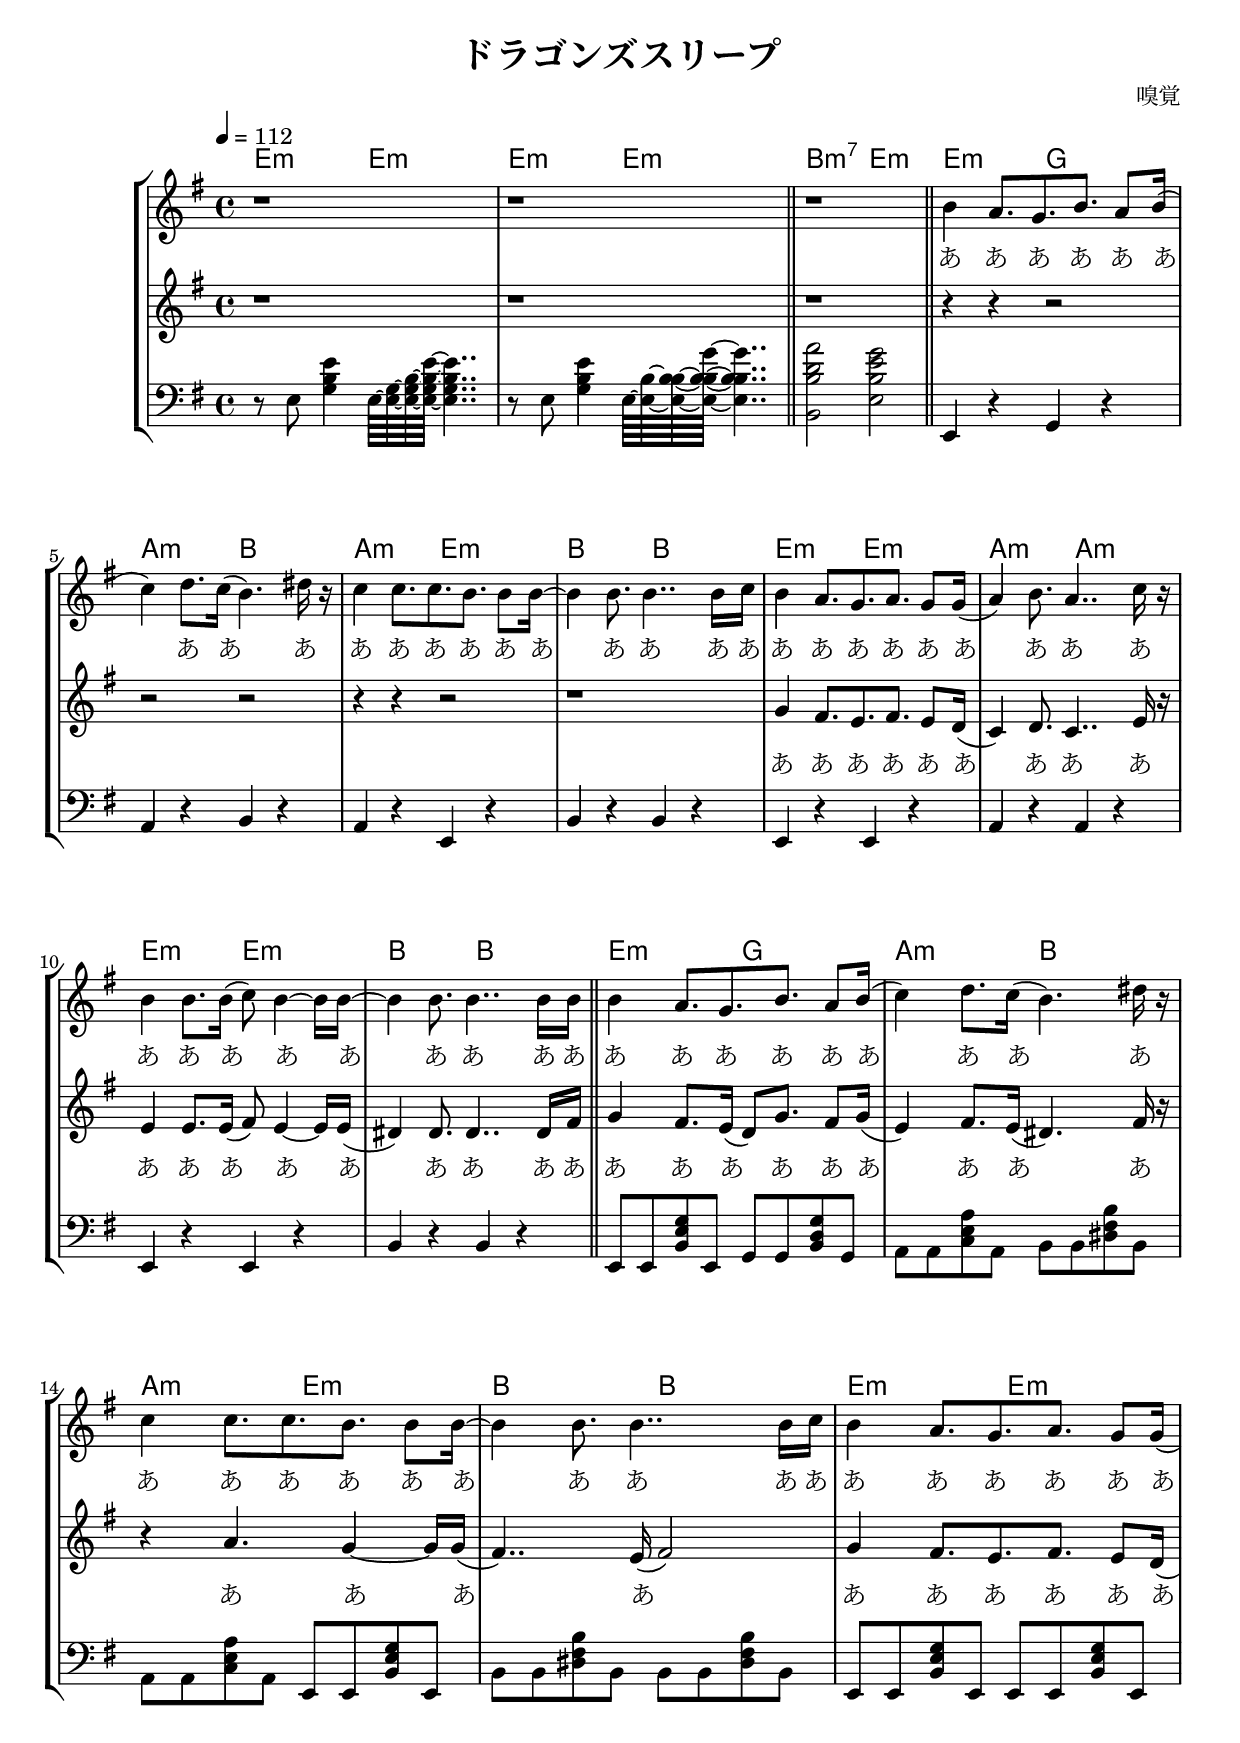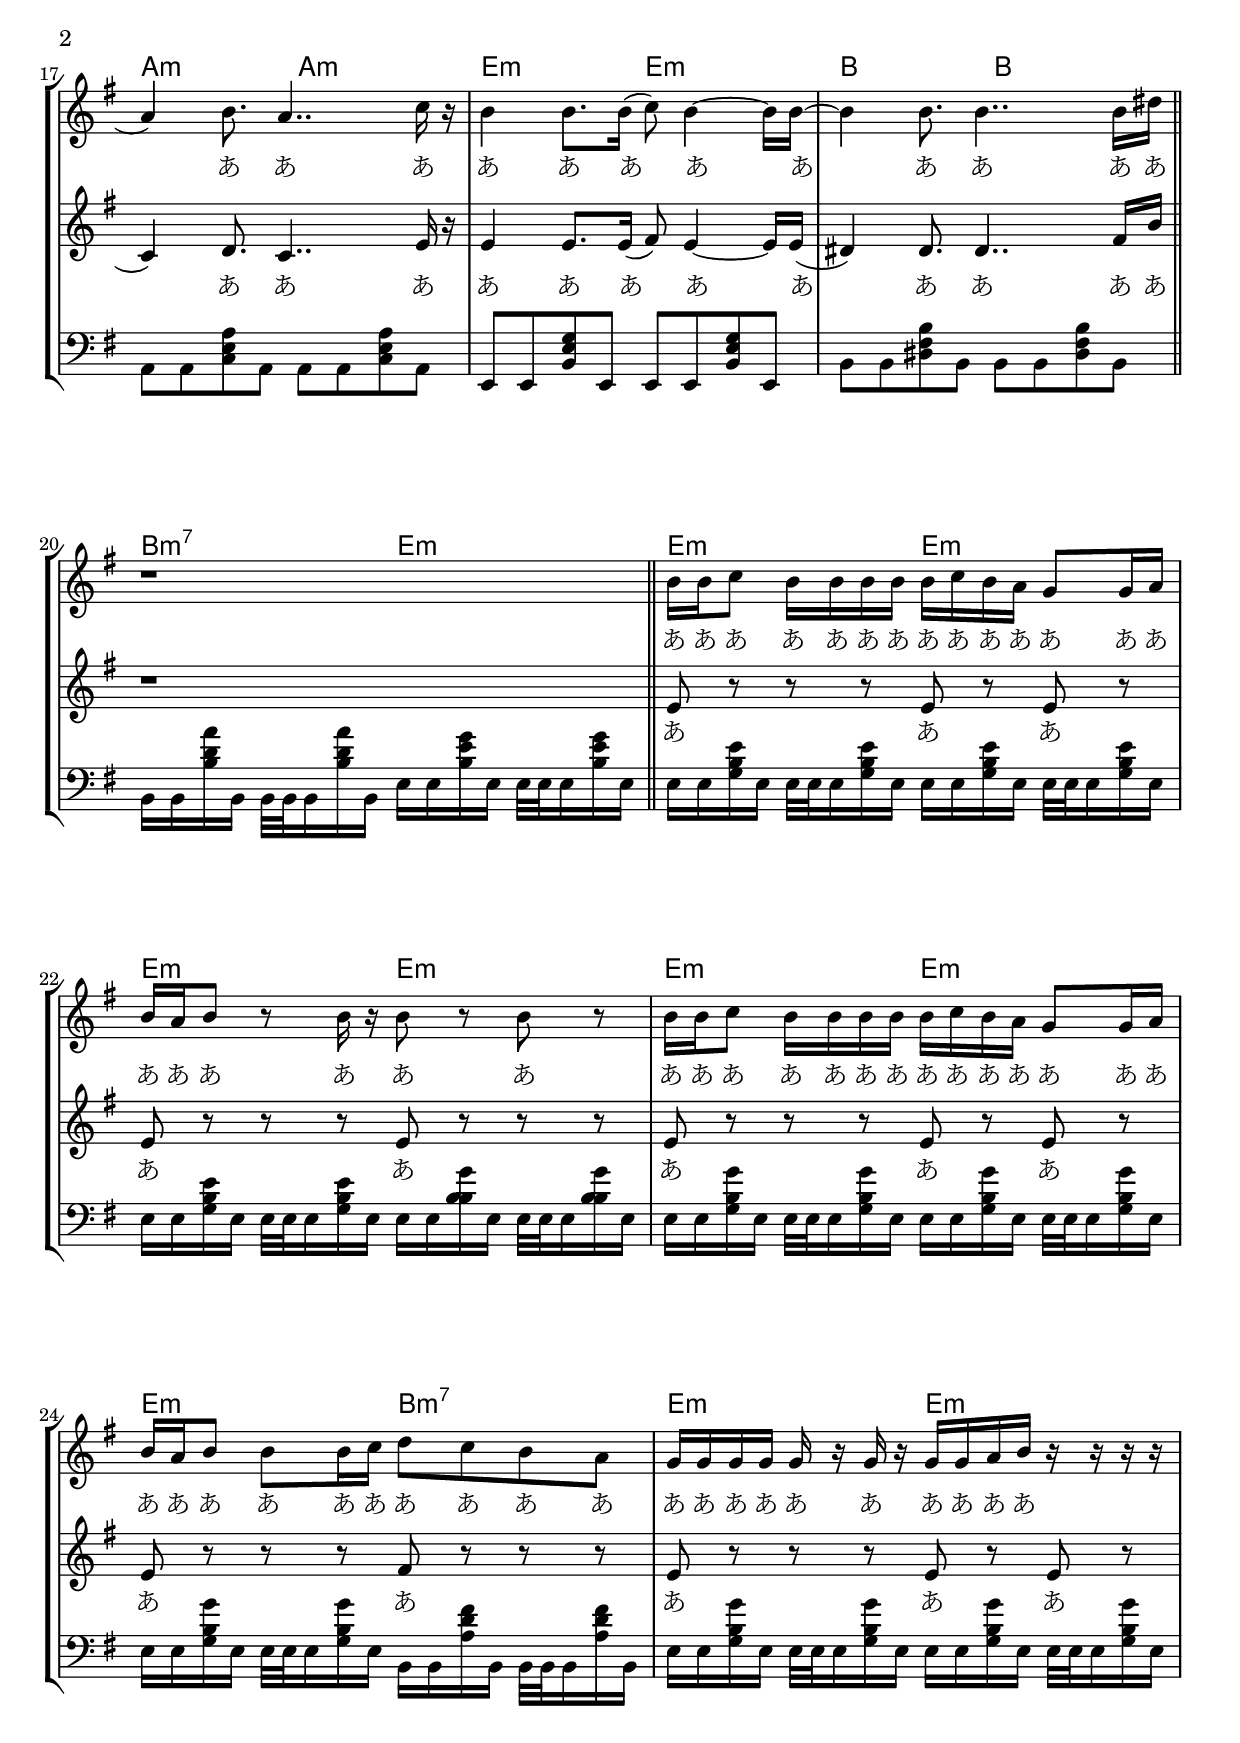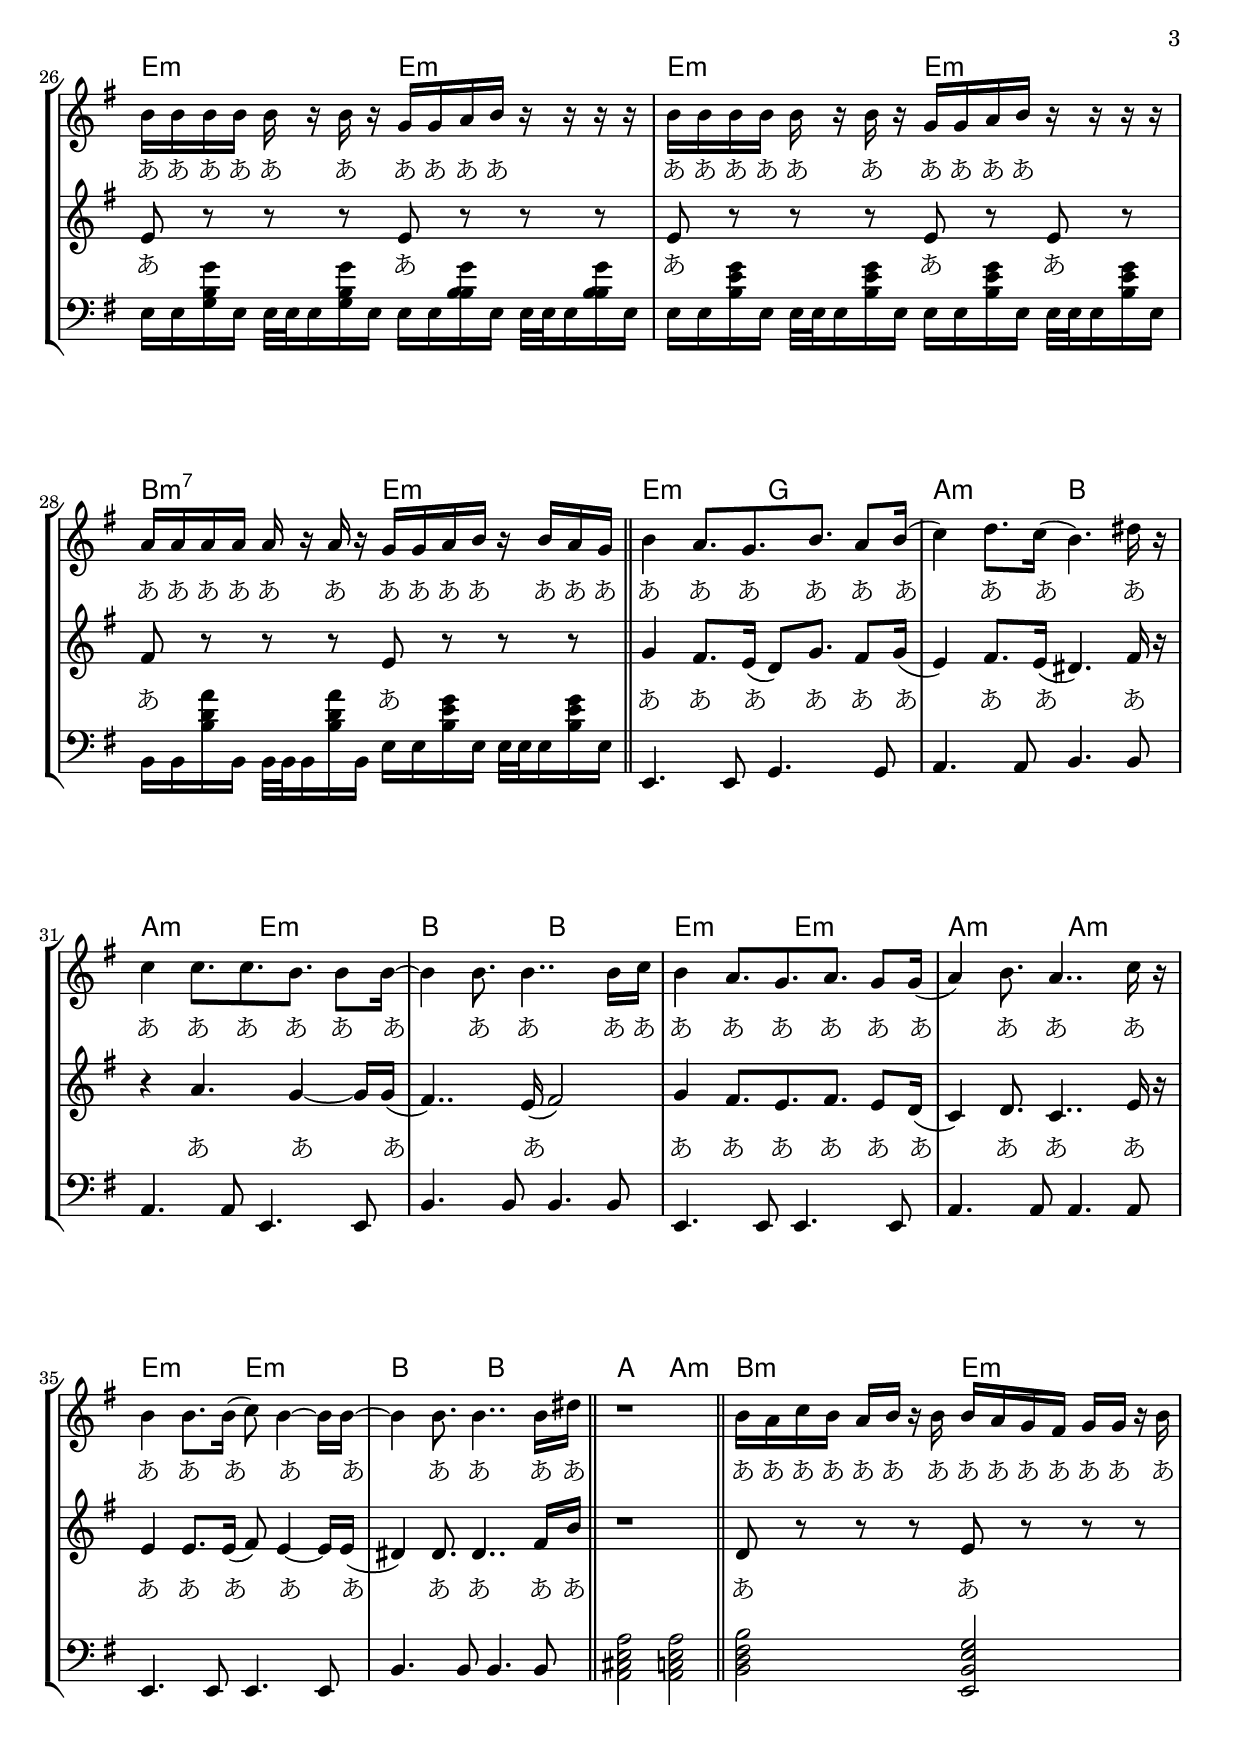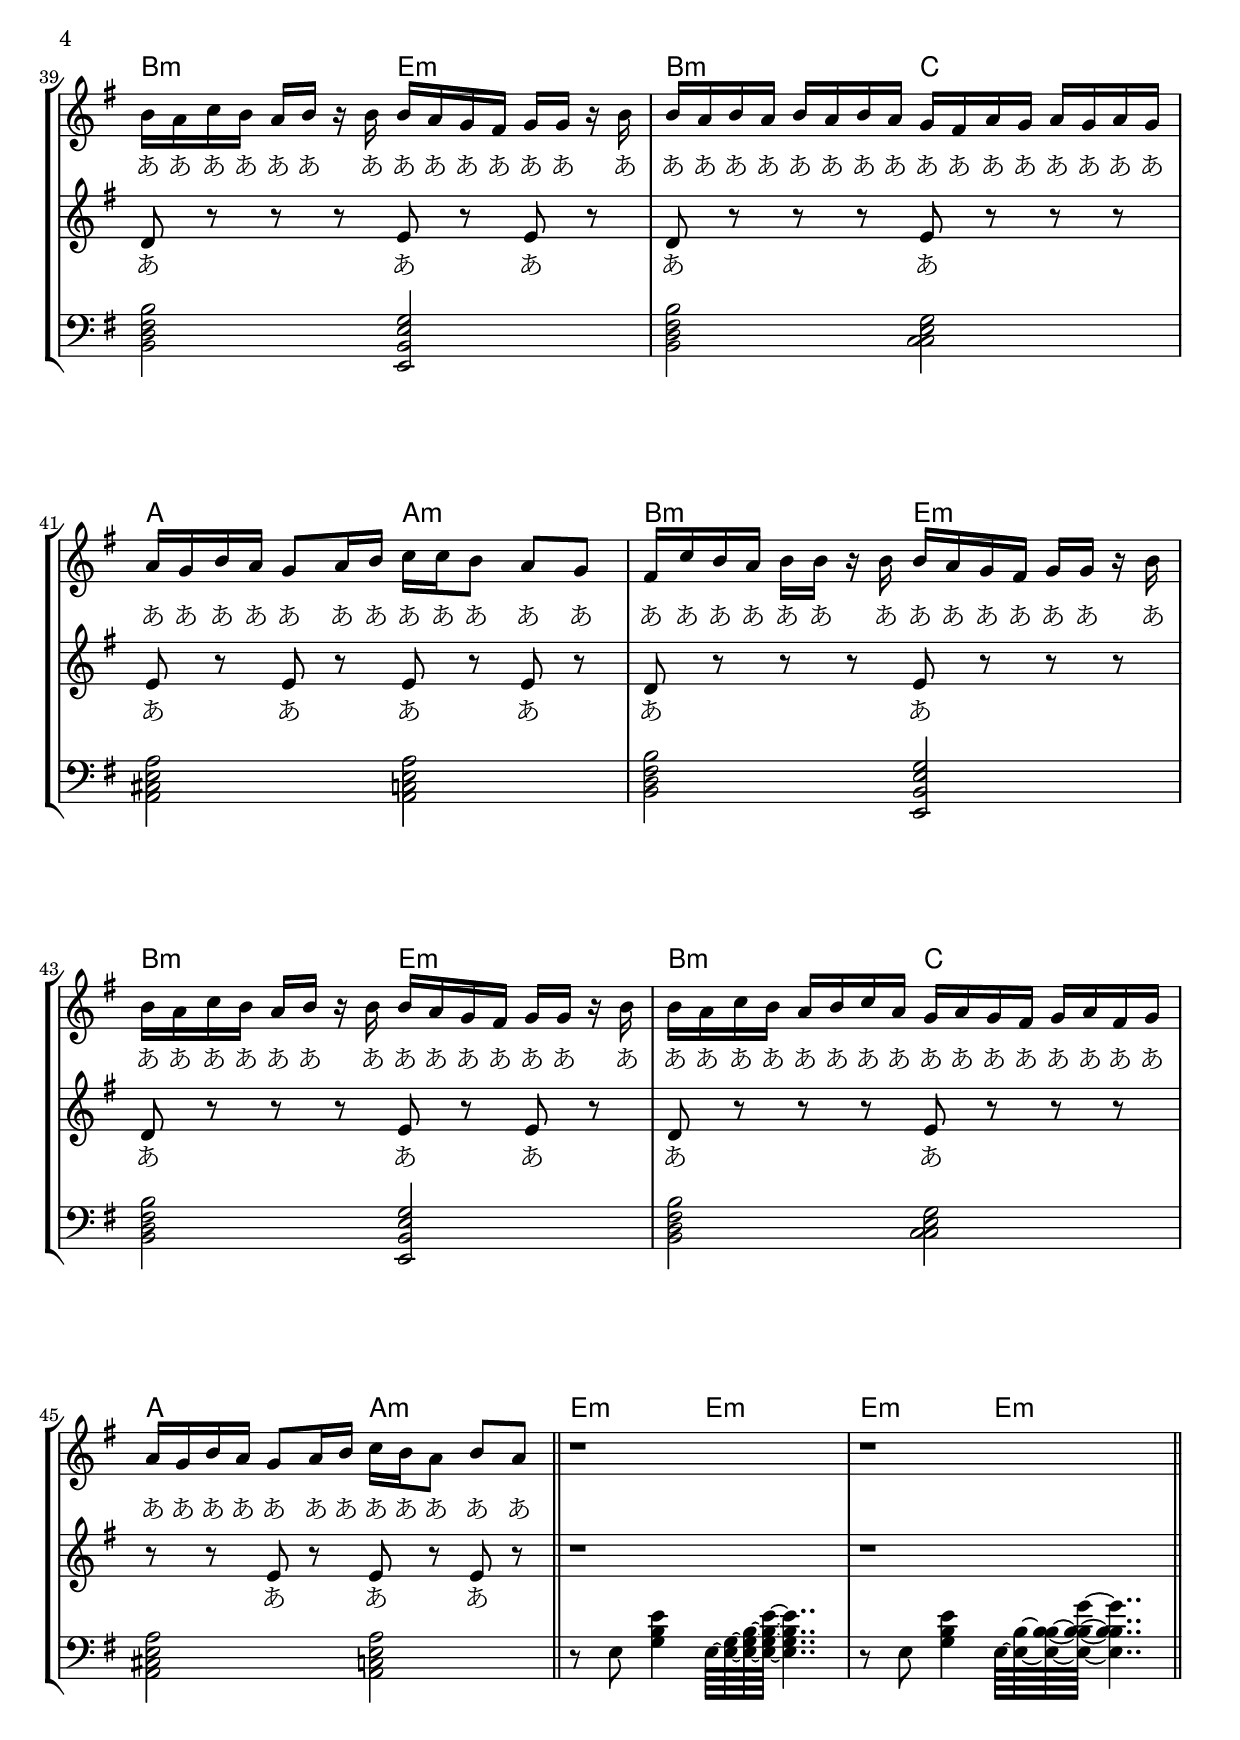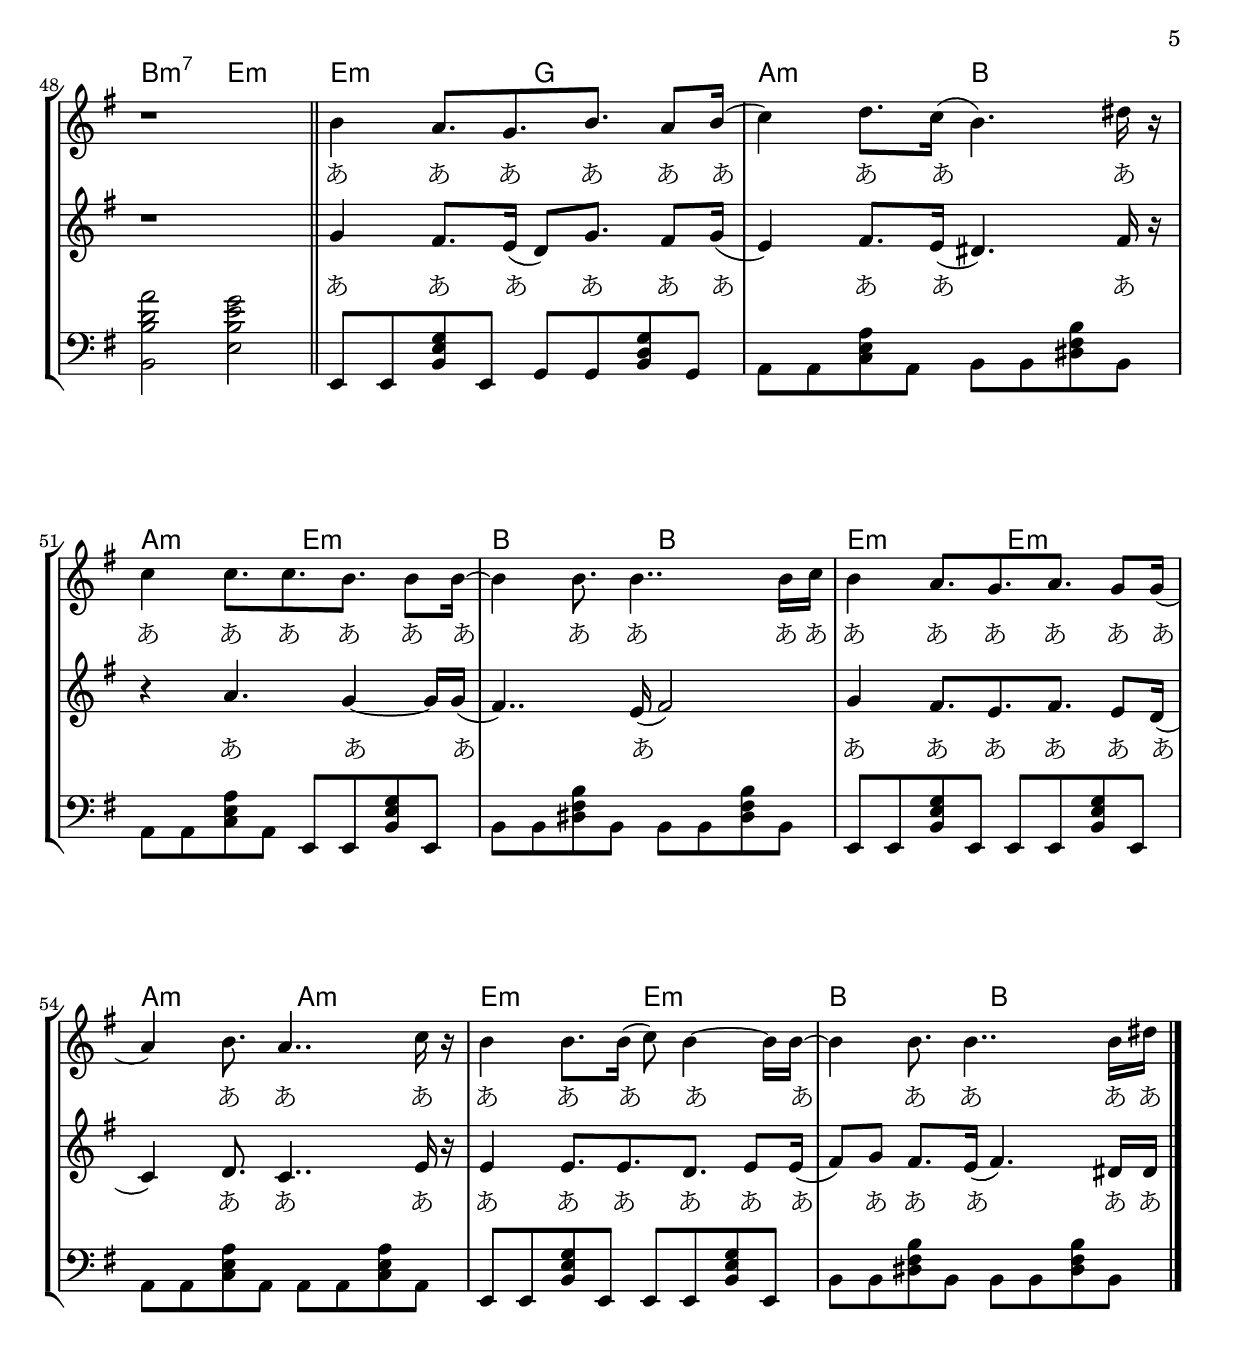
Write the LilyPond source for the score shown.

\version "2.12.1"

\header {
	title = \markup {ドラゴンズスリープ}
	composer = \markup \center-column {嗅覚}
}

harmony = \chordmode {
	e2:m e:m e:m e:m 

	b:min7 e:m 

	e:m g a:m b a:m e:m b b e:m e:m a:m a:m e:m e:m b b 

	e:m g a:m b a:m e:m b b e:m e:m a:m a:m e:m e:m b b 

	b:min7 e:m 

	e:m e:m e:m e:m e:m e:m e:m b:min7 e:m e:m e:m e:m e:m e:m b:min7 e:m 

	e:m g a:m b a:m e:m b b e:m e:m a:m a:m e:m e:m b b 

	a a:m 

	b:m e:m b:m e:m b:m c a a:m b:m e:m b:m e:m b:m c a a:m 

	e:m e:m e:m e:m 

	b:min7 e:m 

	e:m g a:m b a:m e:m b b e:m e:m a:m a:m e:m e:m b b 
}

melody = {
	\key g \major
	\tempo 4 = 112
	r1 | r1   
	r1   
	\set Staff.midiInstrument = #"Brass Section"
	b'4  a'8.  g'8.  b'8.  a'8  b'16 
	(c''4)  d''8.  c''16  (b'4.)  dis''16  r16 
	c''4  c''8.  c''8.  b'8.  b'8  b'16~ 
	b'4  b'8.  b'4..  b'16  c''16 
	b'4  a'8.  g'8.  a'8.  g'8  g'16 
	(a'4)  b'8.  a'4..  c''16  r16 
	b'4  b'8.  b'16  (c''8)  b'4~b'16  b'16~ 
	b'4  b'8.  b'4..  b'16  b'16
	\set Staff.midiInstrument = #"Brass Section"
	b'4  a'8.  g'8.  b'8.  a'8  b'16 
	(c''4)  d''8.  c''16  (b'4.)  dis''16  r16 
	c''4  c''8.  c''8.  b'8.  b'8  b'16~ 
	b'4  b'8.  b'4..  b'16  c''16 
	b'4  a'8.  g'8.  a'8.  g'8  g'16 
	(a'4)  b'8.  a'4..  c''16  r16 
	b'4  b'8.  b'16  (c''8)  b'4~b'16  b'16~ 
	b'4  b'8.  b'4..  b'16  dis''16
	r1   
	\set Staff.midiInstrument = #"Brass Section"
	b'16  b'16  c''8  b'16  b'16  b'16  b'16  b'16  c''16  b'16  a'16  g'8  g'16  a'16 
	b'16  a'16  b'8  r8  b'16  r16  b'8  r8  b'8  r8 
	b'16  b'16  c''8  b'16  b'16  b'16  b'16  b'16  c''16  b'16  a'16  g'8  g'16  a'16 
	b'16  a'16  b'8  b'8  b'16  c''16  d''8  c''8  b'8  a'8 
	g'16  g'16  g'16  g'16  g'16  r16  g'16  r16  g'16  g'16  a'16  b'16  r16  r16  r16  r16 
	b'16  b'16  b'16  b'16  b'16  r16  b'16  r16  g'16  g'16  a'16  b'16  r16  r16  r16  r16 
	b'16  b'16  b'16  b'16  b'16  r16  b'16  r16  g'16  g'16  a'16  b'16  r16  r16  r16  r16 
	a'16  a'16  a'16  a'16  a'16  r16  a'16  r16  g'16  g'16  a'16  b'16  r16  b'16  a'16  g'16
	\set Staff.midiInstrument = #"Brass Section"
	b'4  a'8.  g'8.  b'8.  a'8  b'16 
	(c''4)  d''8.  c''16  (b'4.)  dis''16  r16 
	c''4  c''8.  c''8.  b'8.  b'8  b'16~ 
	b'4  b'8.  b'4..  b'16  c''16 
	b'4  a'8.  g'8.  a'8.  g'8  g'16 
	(a'4)  b'8.  a'4..  c''16  r16 
	b'4  b'8.  b'16  (c''8)  b'4~b'16  b'16~ 
	b'4  b'8.  b'4..  b'16  dis''16
	r1   
	\set Staff.midiInstrument = #"Electric Grand"
	b'16  a'16  c''16  b'16  a'16  b'16  r16  b'16  b'16  a'16  g'16  fis'16  g'16  g'16  r16  b'16 
	b'16  a'16  c''16  b'16  a'16  b'16  r16  b'16  b'16  a'16  g'16  fis'16  g'16  g'16  r16  b'16 
	b'16  a'16  b'16  a'16  b'16  a'16  b'16  a'16  g'16  fis'16  a'16  g'16  a'16  g'16  a'16  g'16 
	a'16  g'16  b'16  a'16  g'8  a'16  b'16  c''16  c''16  b'8  a'8  g'8 
	fis'16  c''16  b'16  a'16  b'16  b'16  r16  b'16  b'16  a'16  g'16  fis'16  g'16  g'16  r16  b'16 
	b'16  a'16  c''16  b'16  a'16  b'16  r16  b'16  b'16  a'16  g'16  fis'16  g'16  g'16  r16  b'16 
	b'16  a'16  c''16  b'16  a'16  b'16  c''16  a'16  g'16  a'16  g'16  fis'16  g'16  a'16  fis'16  g'16 
	a'16  g'16  b'16  a'16  g'8  a'16  b'16  c''16  b'16  a'8  b'8  a'8
	r1 | r1   
	r1   
	\set Staff.midiInstrument = #"Brass Section"
	b'4  a'8.  g'8.  b'8.  a'8  b'16 
	(c''4)  d''8.  c''16  (b'4.)  dis''16  r16 
	c''4  c''8.  c''8.  b'8.  b'8  b'16~ 
	b'4  b'8.  b'4..  b'16  c''16 
	b'4  a'8.  g'8.  a'8.  g'8  g'16 
	(a'4)  b'8.  a'4..  c''16  r16 
	b'4  b'8.  b'16  (c''8)  b'4~b'16  b'16~ 
	b'4  b'8.  b'4..  b'16  dis''16
	\bar "|."
}

words = \lyricmode {
	
	
	あ  あ  あ  あ  あ  あ  あ  あ  あ  あ  あ  あ  あ  あ  あ  あ  あ  あ  あ  あ  あ  あ  あ  あ  あ  あ  あ  あ  あ  あ  あ  あ  あ  あ  あ  あ  あ  
	あ  あ  あ  あ  あ  あ  あ  あ  あ  あ  あ  あ  あ  あ  あ  あ  あ  あ  あ  あ  あ  あ  あ  あ  あ  あ  あ  あ  あ  あ  あ  あ  あ  あ  あ  あ  あ  
	
	あ  あ  あ  あ  あ  あ  あ  あ  あ  あ  あ  あ  あ  あ  あ  あ  あ  あ  あ  あ  あ  あ  あ  あ  あ  あ  あ  あ  あ  あ  あ  あ  あ  あ  あ  あ  あ  あ  あ  あ  あ  あ  あ  あ  あ  あ  あ  あ  あ  あ  あ  あ  あ  あ  あ  あ  あ  あ  あ  あ  あ  あ  あ  あ  あ  あ  あ  あ  あ  あ  あ  あ  あ  あ  あ  あ  あ  あ  あ  あ  あ  あ  あ  あ  あ  あ  あ  
	あ  あ  あ  あ  あ  あ  あ  あ  あ  あ  あ  あ  あ  あ  あ  あ  あ  あ  あ  あ  あ  あ  あ  あ  あ  あ  あ  あ  あ  あ  あ  あ  あ  あ  あ  あ  あ  
	
	あ  あ  あ  あ  あ  あ  あ  あ  あ  あ  あ  あ  あ  あ  あ  あ  あ  あ  あ  あ  あ  あ  あ  あ  あ  あ  あ  あ  あ  あ  あ  あ  あ  あ  あ  あ  あ  あ  あ  あ  あ  あ  あ  あ  あ  あ  あ  あ  あ  あ  あ  あ  あ  あ  あ  あ  あ  あ  あ  あ  あ  あ  あ  あ  あ  あ  あ  あ  あ  あ  あ  あ  あ  あ  あ  あ  あ  あ  あ  あ  あ  あ  あ  あ  あ  あ  あ  あ  あ  あ  あ  あ  あ  あ  あ  あ  あ  あ  あ  あ  あ  あ  あ  あ  あ  あ  あ  あ  あ  あ  あ  あ  
	
	
	あ  あ  あ  あ  あ  あ  あ  あ  あ  あ  あ  あ  あ  あ  あ  あ  あ  あ  あ  あ  あ  あ  あ  あ  あ  あ  あ  あ  あ  あ  あ  あ  あ  あ  あ  あ  あ  
}

secondmelody = {
	\key g \major
	\tempo 4 = 112
	r1 | r1   
	r1   
	\set Staff.midiInstrument = #"Brass Section"
	r4 r4  r2 
	r2  r2 
	r4  r4  r2 
	r1 
	g'4  fis'8.  e'8.  fis'8.  e'8  d'16 
	(c'4)  d'8.  c'4..  e'16  r16 
	e'4  e'8.  e'16  (fis'8)  e'4~e'16  e'16 
	(dis'4)  dis'8.  dis'4..  dis'16  fis'16
	\set Staff.midiInstrument = #"Brass Section"
	g'4  fis'8.  e'16  (d'8)  g'8.  fis'8  g'16 
	(e'4)  fis'8.  e'16  (dis'4.)  fis'16  r16 
	r4  a'4.  g'4~g'16  g'16 
	(fis'4..)  e'16  (fis'2) 
	g'4  fis'8.  e'8.  fis'8.  e'8  d'16 
	(c'4)  d'8.  c'4..  e'16  r16 
	e'4  e'8.  e'16  (fis'8)  e'4~e'16  e'16 
	(dis'4)  dis'8.  dis'4..  fis'16  b'16
	r1   
	\set Staff.midiInstrument = #"Electric Grand"
	e'8  r8  r8  r8  e'8  r8  e'8  r8 
	e'8  r8  r8  r8  e'8  r8  r8  r8 
	e'8  r8  r8  r8  e'8  r8  e'8  r8 
	e'8  r8  r8  r8  fis'8  r8  r8  r8 
	e'8  r8  r8  r8  e'8  r8  e'8  r8 
	e'8  r8  r8  r8  e'8  r8  r8  r8 
	e'8  r8  r8  r8  e'8  r8  e'8  r8 
	fis'8  r8  r8  r8  e'8  r8  r8  r8
	\set Staff.midiInstrument = #"Brass Section"
	g'4  fis'8.  e'16  (d'8)  g'8.  fis'8  g'16 
	(e'4)  fis'8.  e'16  (dis'4.)  fis'16  r16 
	r4  a'4.  g'4~g'16  g'16 
	(fis'4..)  e'16  (fis'2) 
	g'4  fis'8.  e'8.  fis'8.  e'8  d'16 
	(c'4)  d'8.  c'4..  e'16  r16 
	e'4  e'8.  e'16  (fis'8)  e'4~e'16  e'16 
	(dis'4)  dis'8.  dis'4..  fis'16  b'16
	r1   
	\set Staff.midiInstrument = #"Orchestra Hit"
	d'8  r8  r8  r8  e'8  r8  r8  r8 
	d'8  r8  r8  r8  e'8  r8  e'8  r8 
	d'8  r8  r8  r8  e'8  r8  r8  r8 
	e'8  r8  e'8  r8  e'8  r8  e'8  r8 
	d'8  r8  r8  r8  e'8  r8  r8  r8 
	d'8  r8  r8  r8  e'8  r8  e'8  r8 
	d'8  r8  r8  r8  e'8  r8  r8  r8 
	r8  r8  e'8  r8  e'8  r8  e'8  r8
	r1 | r1   
	r1   
	\set Staff.midiInstrument = #"Brass Section"
	g'4  fis'8.  e'16  (d'8)  g'8.  fis'8  g'16 
	(e'4)  fis'8.  e'16  (dis'4.)  fis'16  r16 
	r4  a'4.  g'4~g'16  g'16 
	(fis'4..)  e'16  (fis'2) 
	g'4  fis'8.  e'8.  fis'8.  e'8  d'16 
	(c'4)  d'8.  c'4..  e'16  r16 
	e'4  e'8.  e'8.  d'8.  e'8  e'16 
	(fis'8)  g'8  fis'8.  e'16  (fis'4.)  dis'16  dis'16
	\bar "|."
}

secondwords = \lyricmode {
	
	
	あ  あ  あ  あ  あ  あ  あ  あ  あ  あ  あ  あ  あ  あ  あ  あ  あ  あ  
	あ  あ  あ  あ  あ  あ  あ  あ  あ  あ  あ  あ  あ  あ  あ  あ  あ  あ  あ  あ  あ  あ  あ  あ  あ  あ  あ  あ  あ  あ  あ  
	
	あ  あ  あ  あ  あ  あ  あ  あ  あ  あ  あ  あ  あ  あ  あ  あ  あ  あ  あ  あ  
	あ  あ  あ  あ  あ  あ  あ  あ  あ  あ  あ  あ  あ  あ  あ  あ  あ  あ  あ  あ  あ  あ  あ  あ  あ  あ  あ  あ  あ  あ  あ  
	
	あ  あ  あ  あ  あ  あ  あ  あ  あ  あ  あ  あ  あ  あ  あ  あ  あ  あ  あ  あ  あ  
	
	
	あ  あ  あ  あ  あ  あ  あ  あ  あ  あ  あ  あ  あ  あ  あ  あ  あ  あ  あ  あ  あ  あ  あ  あ  あ  あ  あ  あ  あ  あ  あ  あ  あ  
}

tempochange = {
	\tempo 4 = 112
	r1 | r1 \bar "||"
	\tempo 4 = 112
	r1 \bar "||"
	\tempo 4 = 112
	r1 | r1 | r1 | r1 | r1 | r1 | r1 | r1 \bar "||"
	\tempo 4 = 112
	r1 | r1 | r1 | r1 | r1 | r1 | r1 | r1 \bar "||"
	\tempo 4 = 112
	r1 \bar "||"
	\tempo 4 = 112
	r1 | r1 | r1 | r1 | r1 | r1 | r1 | r1 \bar "||"
	\tempo 4 = 112
	r1 | r1 | r1 | r1 | r1 | r1 | r1 | r1 \bar "||"
	\tempo 4 = 112
	r1 \bar "||"
	\tempo 4 = 112
	r1 | r1 | r1 | r1 | r1 | r1 | r1 | r1 \bar "||"
	\tempo 4 = 112
	r1 | r1 \bar "||"
	\tempo 4 = 112
	r1 \bar "||"
	\tempo 4 = 112
	r1 | r1 | r1 | r1 | r1 | r1 | r1 | r1 \bar "|."
}

mainacc = {
	\clef bass
	\set Staff.midiInstrument = #"Acoustic Bass"
	\key g \major
	\tempo 4 = 112
	r8 e8 <g b e'>4
	e64~ <e~ g~> <e~ g~ b~> <e g b e'>~ <e g b e'>4..
	r8 e8 <g b e'>4
	e64~ <e~ b~> <e~ b~ b~> <e b b g'>~ <e b b g'>4..
	\bar "||"

	\set Staff.midiInstrument = #"Acoustic Bass"
	<b, b d' a'>2
	<e b e' g'>2
	\bar "||"

	\set Staff.midiInstrument = #"Acoustic Bass"
	e,4 r4
	g,4 r4
	a,4 r4
	b,4 r4
	a,4 r4
	e,4 r4
	b,4 r4
	b,4 r4
	e,4 r4
	e,4 r4
	a,4 r4
	a,4 r4
	e,4 r4
	e,4 r4
	b,4 r4
	b,4 r4
	\bar "||"

	\set Staff.midiInstrument = #"Slap Bass 1"
	e,8 e,8 <b, e g>8 e,8
	g,8 g,8 <b, d g>8 g,8
	a,8 a,8 <c e a>8 a,8
	b,8 b,8 <dis fis b>8 b,8
	a,8 a,8 <c e a>8 a,8
	e,8 e,8 <b, e g>8 e,8
	b,8 b,8 <dis fis b>8 b,8
	b,8 b,8 <dis fis b>8 b,8
	e,8 e,8 <b, e g>8 e,8
	e,8 e,8 <b, e g>8 e,8
	a,8 a,8 <c e a>8 a,8
	a,8 a,8 <c e a>8 a,8
	e,8 e,8 <b, e g>8 e,8
	e,8 e,8 <b, e g>8 e,8
	b,8 b,8 <dis fis b>8 b,8
	b,8 b,8 <dis fis b>8 b,8
	\bar "||"

	\set Staff.midiInstrument = #"Shamisen"
	b,16 b,16 <b d' a'>16 b,16   b,32 b,32 b,16 <b d' a'>16 b,16
	e16 e16 <b e' g'>16 e16   e32 e32 e16 <b e' g'>16 e16
	\bar "||"

	\set Staff.midiInstrument = #"Shamisen"
	e16 e16 <g b e'>16 e16   e32 e32 e16 <g b e'>16 e16
	e16 e16 <g b e'>16 e16   e32 e32 e16 <g b e'>16 e16
	e16 e16 <g b e'>16 e16   e32 e32 e16 <g b e'>16 e16
	e16 e16 <b b g'>16 e16   e32 e32 e16 <b b g'>16 e16
	e16 e16 <g b g'>16 e16   e32 e32 e16 <g b g'>16 e16
	e16 e16 <g b g'>16 e16   e32 e32 e16 <g b g'>16 e16
	e16 e16 <g b g'>16 e16   e32 e32 e16 <g b g'>16 e16
	b,16 b,16 <a d' fis'>16 b,16   b,32 b,32 b,16 <a d' fis'>16 b,16
	e16 e16 <g b g'>16 e16   e32 e32 e16 <g b g'>16 e16
	e16 e16 <g b g'>16 e16   e32 e32 e16 <g b g'>16 e16
	e16 e16 <g b g'>16 e16   e32 e32 e16 <g b g'>16 e16
	e16 e16 <b b g'>16 e16   e32 e32 e16 <b b g'>16 e16
	e16 e16 <b e' g'>16 e16   e32 e32 e16 <b e' g'>16 e16
	e16 e16 <b e' g'>16 e16   e32 e32 e16 <b e' g'>16 e16
	b,16 b,16 <b d' a'>16 b,16   b,32 b,32 b,16 <b d' a'>16 b,16
	e16 e16 <b e' g'>16 e16   e32 e32 e16 <b e' g'>16 e16
	\bar "||"

	\set Staff.midiInstrument = #"Taiko Drum"
	e,4.e,8
	g,4.g,8
	a,4.a,8
	b,4.b,8
	a,4.a,8
	e,4.e,8
	b,4.b,8
	b,4.b,8
	e,4.e,8
	e,4.e,8
	a,4.a,8
	a,4.a,8
	e,4.e,8
	e,4.e,8
	b,4.b,8
	b,4.b,8
	\bar "||"

	\set Staff.midiInstrument = #"String Ensemble 2"
	<a, cis e a>2
	<a, c e a>2
	\bar "||"

	\set Staff.midiInstrument = #"String Ensemble 2"
	<b, d fis b>2
	<e, b, e g>2
	<b, d fis b>2
	<e, b, e g>2
	<b, d fis b>2
	<c c e g>2
	<a, cis e a>2
	<a, c e a>2
	<b, d fis b>2
	<e, b, e g>2
	<b, d fis b>2
	<e, b, e g>2
	<b, d fis b>2
	<c c e g>2
	<a, cis e a>2
	<a, c e a>2
	\bar "||"

	\set Staff.midiInstrument = #"Acoustic Bass"
	r8 e8 <g b e'>4
	e64~ <e~ g~> <e~ g~ b~> <e g b e'>~ <e g b e'>4..
	r8 e8 <g b e'>4
	e64~ <e~ b~> <e~ b~ b~> <e b b g'>~ <e b b g'>4..
	\bar "||"

	\set Staff.midiInstrument = #"Acoustic Bass"
	<b, b d' a'>2
	<e b e' g'>2
	\bar "||"

	\set Staff.midiInstrument = #"Slap Bass 1"
	e,8 e,8 <b, e g>8 e,8
	g,8 g,8 <b, d g>8 g,8
	a,8 a,8 <c e a>8 a,8
	b,8 b,8 <dis fis b>8 b,8
	a,8 a,8 <c e a>8 a,8
	e,8 e,8 <b, e g>8 e,8
	b,8 b,8 <dis fis b>8 b,8
	b,8 b,8 <dis fis b>8 b,8
	e,8 e,8 <b, e g>8 e,8
	e,8 e,8 <b, e g>8 e,8
	a,8 a,8 <c e a>8 a,8
	a,8 a,8 <c e a>8 a,8
	e,8 e,8 <b, e g>8 e,8
	e,8 e,8 <b, e g>8 e,8
	b,8 b,8 <dis fis b>8 b,8
	b,8 b,8 <dis fis b>8 b,8
	\bar "|."
}

subacc = {
	\clef bass
	\set Staff.midiInstrument = #"Acoustic grand"
	\key g \major
	\tempo 4 = 112
	r2
	r2
	r2
	r2
	\bar "||"

	\set Staff.midiInstrument = #"Overdriven Guitar"
	<b, b d' a'>2
	<e b e' g'>2
	\bar "||"

	\set Staff.midiInstrument = #"Overdriven Guitar"
	<e, b, e g>2
	<g, b, d g>2
	<a, c e a>2
	<b, dis fis b>2
	<a, c e a>2
	<e, b, e g>2
	<b, dis fis b>2
	<b, dis fis b>2
	<e, b, e g>2
	<e, b, e g>2
	<a, c e a>2
	<a, c e a>2
	<e, b, e g>2
	<e, b, e g>2
	<b, dis fis b>2
	<b, dis fis b>2
	\bar "||"

	\set Staff.midiInstrument = #"Overdriven Guitar"
	<e, b, e g>4 <e, b, e g>4
	<g, b, d g>4 <g, b, d g>4
	<a, c e a>4 <a, c e a>4
	<b, dis fis b>4 <b, dis fis b>4
	<a, c e a>4 <a, c e a>4
	<e, b, e g>4 <e, b, e g>4
	<b, dis fis b>4 <b, dis fis b>4
	<b, dis fis b>4 <b, dis fis b>4
	<e, b, e g>4 <e, b, e g>4
	<e, b, e g>4 <e, b, e g>4
	<a, c e a>4 <a, c e a>4
	<a, c e a>4 <a, c e a>4
	<e, b, e g>4 <e, b, e g>4
	<e, b, e g>4 <e, b, e g>4
	<b, dis fis b>4 <b, dis fis b>4
	<b, dis fis b>4 <b, dis fis b>4
	\bar "||"

	\set Staff.midiInstrument = #"Acoustic grand"
	b,4 r4
	e4 r4
	\bar "||"

	\set Staff.midiInstrument = #"Electric Grand"
	e16 g <b e'> g <b e'> g <b e'> g
	e16 g <b e'> g <b e'> g <b e'> g
	e16 g <b e'> g <b e'> g <b e'> g
	e16 b <b g'> b <b g'> b <b g'> b
	e16 g <b g'> g <b g'> g <b g'> g
	e16 g <b g'> g <b g'> g <b g'> g
	e16 g <b g'> g <b g'> g <b g'> g
	b,16 a <d' fis'> a <d' fis'> a <d' fis'> a
	e16 g <b g'> g <b g'> g <b g'> g
	e16 g <b g'> g <b g'> g <b g'> g
	e16 g <b g'> g <b g'> g <b g'> g
	e16 b <b g'> b <b g'> b <b g'> b
	e16 b <e' g'> b <e' g'> b <e' g'> b
	e16 b <e' g'> b <e' g'> b <e' g'> b
	b,16 b <d' a'> b <d' a'> b <d' a'> b
	e16 b <e' g'> b <e' g'> b <e' g'> b
	\bar "||"

	\set Staff.midiInstrument = #"Overdriven Guitar"
	<e, b, e g>4 <e, b, e g>4
	<g, b, d g>4 <g, b, d g>4
	<a, c e a>4 <a, c e a>4
	<b, dis fis b>4 <b, dis fis b>4
	<a, c e a>4 <a, c e a>4
	<e, b, e g>4 <e, b, e g>4
	<b, dis fis b>4 <b, dis fis b>4
	<b, dis fis b>4 <b, dis fis b>4
	<e, b, e g>4 <e, b, e g>4
	<e, b, e g>4 <e, b, e g>4
	<a, c e a>4 <a, c e a>4
	<a, c e a>4 <a, c e a>4
	<e, b, e g>4 <e, b, e g>4
	<e, b, e g>4 <e, b, e g>4
	<b, dis fis b>4 <b, dis fis b>4
	<b, dis fis b>4 <b, dis fis b>4
	\bar "||"

	\set Staff.midiInstrument = #"Acoustic grand"
	r2
	r2
	\bar "||"

	\set Staff.midiInstrument = #"Electric Grand"
	b,8 b,8 <d fis b>8 b,8
	e,8 e,8 <b, e g>8 e,8
	b,8 b,8 <d fis b>8 b,8
	e,8 e,8 <b, e g>8 e,8
	b,8 b,8 <d fis b>8 b,8
	c8 c8 <c e g>8 c8
	a,8 a,8 <cis e a>8 a,8
	a,8 a,8 <c e a>8 a,8
	b,8 b,8 <d fis b>8 b,8
	e,8 e,8 <b, e g>8 e,8
	b,8 b,8 <d fis b>8 b,8
	e,8 e,8 <b, e g>8 e,8
	b,8 b,8 <d fis b>8 b,8
	c8 c8 <c e g>8 c8
	a,8 a,8 <cis e a>8 a,8
	a,8 a,8 <c e a>8 a,8
	\bar "||"

	\set Staff.midiInstrument = #"Acoustic grand"
	r2
	r2
	r2
	r2
	\bar "||"

	\set Staff.midiInstrument = #"Overdriven Guitar"
	<b, b d' a'>2
	<e b e' g'>2
	\bar "||"

	\set Staff.midiInstrument = #"Overdriven Guitar"
	<e, b, e g>4 <e, b, e g>4
	<g, b, d g>4 <g, b, d g>4
	<a, c e a>4 <a, c e a>4
	<b, dis fis b>4 <b, dis fis b>4
	<a, c e a>4 <a, c e a>4
	<e, b, e g>4 <e, b, e g>4
	<b, dis fis b>4 <b, dis fis b>4
	<b, dis fis b>4 <b, dis fis b>4
	<e, b, e g>4 <e, b, e g>4
	<e, b, e g>4 <e, b, e g>4
	<a, c e a>4 <a, c e a>4
	<a, c e a>4 <a, c e a>4
	<e, b, e g>4 <e, b, e g>4
	<e, b, e g>4 <e, b, e g>4
	<b, dis fis b>4 <b, dis fis b>4
	<b, dis fis b>2
	\bar "|."
}

percA = {
	\drummode {
	hh8 hh8 hh8 hh8 hh8 hh8 hh8 hh8  |r8 hh2. r8  \bar "||"
	r8 sn8 sn4 sn8 sn8 sn16 sn8 sn16  \bar "||"
	r8 cymr16 cymr16 cymr8 cymr16 cymr16 cymr8 cymr16 cymr16 cymr8 cymr8  |cymr8 cymr16 cymr16 cymr8 cymr16 cymr16 cymr8 cymr16 cymr16 cymr8 cymr8  |cymr8 cymr16 cymr16 cymr8 cymr16 cymr16 cymr8 cymr16 cymr16 cymr8 cymr16 cymr16  |cymr8 cymr16 cymr16 cymr8 cymr16 cymr16 cymr8 cymr16 cymr16 cymr8 cymr8  |r8 cymr16 cymr16 cymr8 cymr16 cymr16 cymr8 cymr16 cymr16 cymr8 cymr8  |cymr8 cymr16 cymr16 cymr8 cymr16 cymr16 cymr8 cymr16 cymr16 cymr8 cymr8  |cymr8 cymr16 cymr16 cymr8 cymr16 cymr16 cymr8 cymr16 cymr16 cymr8 cymr16 cymr16  |cymr8 cymr16 cymr16 cymr8 cymr16 cymr16 cymr8 cymr16 cymr16 cymr8 cymr8  \bar "||"
	r8 hho8 hho8 hho8 hho8 hho8 hho8 hho8  |hho8 hho8 hho8 hho8 hho8 hho8 hho8 hho8  |r8 hho8 hho8 hho8 hho8 hho8 hho8 hho8  |hho8 hho8 hho8 hho8 hho2  |r8 hho8 hho8 hho8 hho8 hho8 hho8 hho8  |hho8 hho8 hho8 hho8 hho8 hho8 hho8 hho8  |r8 hho8 hho8 hho8 hho8 hho8 hho8 hho8  |hho8 hho8 hho2.  \bar "||"
	r1 \bar "||"
	cymc1  |r1  |r1  |r1  |cymc1  |r1  |r1  |r1  \bar "||"
	r8 hho8 hho8 hho8 hho8 hho8 hho8 hho8  |hho8 hho8 hho8 hho8 hho8 hho8 hho8 hho8  |r8 hho8 hho8 hho8 hho8 hho8 hho8 hho8  |hho8 hho8 hho8 hho8 hho2  |r8 hho8 hho8 hho8 hho8 hho8 hho8 hho8  |hho8 hho8 hho8 hho8 hho8 hho8 hho8 hho8  |r8 hho8 hho8 hho8 hho8 hho8 hho8 hho8  |hho8 hho8 hho2.  \bar "||"
	r1 \bar "||"
	hh8 hh8 hh8 hh8 hh8 hh8 hh8 hh8  |hh8 hh8 hh8 hh8 hh4 hh8 hh8  |hh8 hh8 hh8 hh8 hh8 hh8 hh8 hh8  |hh8 hh8 hh8 hh2 r8  |hh8 hh8 hh8 hh8 hh8 hh8 hh8 hh8  |hh8 hh8 hh8 hh8 hh4 hh8 hh8  |hh8 hh8 hh8 hh8 hh8 hh8 hh8 hh8  |r8 hh2. r8  \bar "||"
	hh8 hh8 hh8 hh8 hh8 hh8 hh8 hh8  |r8 hh2. r8  \bar "||"
	r1  \bar "||"
	cymc1  |r1  |r1  |r1  |cymc1  |r1  |r1  |r1  \bar "|."
	}
}

percB = {
	\drummode {
	r4 sn8. sn8 sn8. sn8. sn16  |r4 sn2 sn4  \bar "||"
	r1  \bar "||"
	r4 sn2 sn4  |r4 sn8 sn4. sn4  |r4 sn2 sn4  |r4 sn8 sn4. sn4  |r4 sn2 sn4  |r4 sn8 sn4. sn4  |r4 sn2 sn4  |r4 sn2 sn8 sn16 sn16  \bar "||"
	r8 sn4 sn4 sn4 sn8  |r8 sn4 sn4 sn4 sn8  |r8 sn4 sn4 sn4 sn8  |r8 sn4 sn8 sn8 sn16 sn4 r16  |r8 sn4 sn4 sn4 sn8  |r8 sn4 sn4 sn4 sn8  |r8 sn4 sn4 sn4 sn8  |r8 sn8. sn16 sn8 sn16 sn16 sn16 sn8. sn8  \bar "||"
	r1 \bar "||"
	r8 hho8 hho8 hho8 hho8 hho8 hho8 hho8  |hho8 hho8 hho8 hho8 hho8 hho8 hho8 hho8  |hho8 hho8 hho8 hho8 hho8 hho8 hho8 hho8  |hho8 hho8 hho8 hho8 hho8 hho4.  |r8 hho8 hho8 hho8 hho8 hho8 hho8 hho8  |hho8 hho8 hho8 hho8 hho8 hho8 hho8 hho8  |hho8 hho8 hho8 hho8 hho8 hho8 hho8 hho8  |hho8 hho8 hho8 hho8 hho8 hho4.  \bar "||"
	r8 sn4 sn4 sn4 sn8  |r8 sn4 sn4 sn4 sn8  |r8 sn4 sn4 sn4 sn8  |r8 sn4 sn8 sn8 sn16 sn4 r16  |r8 sn4 sn4 sn4 sn8  |r8 sn4 sn4 sn4 sn8  |r8 sn4 sn4 sn4 sn8  |r8 sn8. sn16 sn8 sn16 sn16 sn16 sn8. sn8  \bar "||"
	r1 \bar "||"
	r4 sn8. sn8 sn8. sn8. sn16  |r4 sn8. sn8 sn8. sn4  |r4 sn8. sn8 sn8. sn8. sn16  |r8 sn8 sn4 sn8 sn16 sn8 sn8 sn16  |r4 sn8. sn8 sn8. sn8. sn16  |r4 sn8. sn8 sn8. sn4  |r4 sn8. sn8 sn8. sn8. sn16  |r4 sn2 sn4  \bar "||"
	r4 sn8. sn8 sn8. sn8. sn16  |r4 sn2 sn4  \bar "||"
	sn16 sn16 sn16 sn16 sn16 sn16 sn16 sn16 sn16 sn16 sn16 sn16 sn16 sn16 sn16 sn16  \bar "||"
	r8 hho8 hho8 hho8 hho8 hho8 hho8 hho8  |hho8 hho8 hho8 hho8 hho8 hho8 hho8 hho8  |hho8 hho8 hho8 hho8 hho8 hho8 hho8 hho8  |hho8 hho8 hho8 hho8 hho8 hho4.  |r8 hho8 hho8 hho8 hho8 hho8 hho8 hho8  |hho8 hho8 hho8 hho8 hho8 hho8 hho8 hho8  |hho8 hho8 hho8 hho8 hho8 hho8 hho8 hho8  |hho8 hho8 hho8 hho8 hho8 hho4.  \bar "|."
	}
}

percC = {
	\drummode {
	bd8 bd4 bd2 bd8  |bd8 bd4. bd4. bd8  \bar "||"
	toml8 toml8 toml8 toml8 toml8 toml8 toml8 toml8  \bar "||"
	bd8. bd16 bd8. bd16 bd8. bd16 bd8. bd16  |bd8. bd16 bd8. bd16 bd8. bd16 bd4  |bd8. bd16 bd8. bd16 bd8. bd16 bd8. bd16  |bd8. bd16 bd8. bd16 bd8. bd16 bd4  |bd8. bd16 bd8. bd16 bd8. bd16 bd8. bd16  |bd8. bd16 bd8. bd16 bd8. bd16 bd4  |bd8. bd16 bd8. bd16 bd8. bd16 bd8. bd16  |bd8. bd16 bd8. bd16 bd8. bd16 bd8. bd16  \bar "||"
	bd4 bd4 bd8. bd8 bd8.  |bd4 bd4 bd8. bd8 bd8.  |bd4 bd4 bd8. bd8 bd8.  |bd4 bd4 r16 bd4. r16  |bd4 bd4 bd8. bd8 bd8.  |bd4 bd4 bd8. bd8 bd8.  |bd4 bd4 bd8. bd8 bd8.  |bd8 bd8 bd8. bd8. bd8 bd8 bd8  \bar "||"
	r1 \bar "||"
	r1  |r1  |r1  |r2. hh4  |r1  |r1  |r1  |r2. hh4  \bar "||"
	bd4 bd4 bd8. bd8 bd8.  |bd4 bd4 bd8. bd8 bd8.  |bd4 bd4 bd8. bd8 bd8.  |bd4 bd4 r16 bd4. r16  |bd4 bd4 bd8. bd8 bd8.  |bd4 bd4 bd8. bd8 bd8.  |bd4 bd4 bd8. bd8 bd8.  |bd8 bd8 bd8. bd8. bd8 bd8 bd8  \bar "||"
	r1 \bar "||"
	bd8 bd4 bd2 bd8  |bd8 bd2 bd4.  |bd8 bd4 bd2 bd8  |bd4 r16 bd8. bd2  |bd8 bd4 bd2 bd8  |bd8 bd2 bd4.  |bd8 bd4 bd2 bd8  |bd8 bd4. bd4. bd8  \bar "||"
	bd8 bd4 bd2 bd8  |bd8 bd4. bd4. bd8  \bar "||"
	bd4 bd4 bd8 bd8 bd8 bd8  \bar "||"
	r1  |r1  |r1  |r2. hh4  |r1  |r1  |r1  |r2. hh4  \bar "|."
	}
}

percD = {
	\drummode {
	r1  |r2 r8 hho4.  \bar "||"
	r4. r16 tomfh2 r16  \bar "||"
	r1  |r2 r16 tommh4. r16  |r1  |r2 r16 tommh4. r16  |r1  |r2 r16 tommh4. r16  |r1  |r4. tommh2 r8  \bar "||"
	cymc1  |r1  |cymc1  |r1  |cymc1  |r1  |cymc1  |r1  \bar "||"
	r1 \bar "||"
	r8 sn4 sn4 sn4 sn8  |r8 sn4 sn4 sn4 sn8  |r8 sn4 sn4 sn4 sn8  |r8 sn4 sn4 sn8. sn16 sn16 sn16  |r8 sn4 sn4 sn4 sn8  |r8 sn4 sn4 sn4 sn8  |r8 sn4 sn4 sn4 sn8  |r8 sn4 sn4 sn8. sn16 sn16 sn16  \bar "||"
	cymc1  |r1  |cymc1  |r1  |cymc1  |r1  |cymc1  |r1  \bar "||"
	r1 \bar "||"
	r1  |r2 r8 hho4.  |r1  |r4. r16 hho2 r16  |r1  |r2 r8 hho4.  |r1  |r4. r16 hho2 r16  \bar "||"
	r1  |r2 r8 hho4.  \bar "||"
	r8 hhp4 hhp4 hhp4 hhp8  \bar "||"
	r8 sn4 sn4 sn4 sn8  |r8 sn4 sn4 sn4 sn8  |r8 sn4 sn4 sn4 sn8  |r8 sn4 sn4 sn8. sn16 sn16 sn16  |r8 sn4 sn4 sn4 sn8  |r8 sn4 sn4 sn4 sn8  |r8 sn4 sn4 sn4 sn8  |r8 sn4 sn4 sn8. sn16 sn16 sn16  \bar "|."
	}
}

percE = {
	\drummode {
	r1 |cymc1  \bar "||"
	bd4. bd8 bd4 r16 bd8.  \bar "||"
	r1  |r2. r8 toml8  |r1  |r2. r8 toml8  |r1  |r2. r8 toml8  |r1  |r2 r16 toml4. r16  \bar "||"
	r1 |r1 |r1 |r2. tommh16 tommh8.  |r1 |r1 |r1 |r2. tommh16 tommh8.  \bar "||"
	r1 \bar "||"
	bd4 bd16 bd8. bd8. bd8 bd8.  |bd4 bd16 bd8. bd16 bd8 bd8 bd8.  |bd4 bd16 bd8. bd8. bd8 bd8.  |bd4 bd16 bd8. bd16 bd8. bd4  |bd4 bd16 bd8. bd8. bd8 bd8.  |bd4 bd16 bd8. bd16 bd8 bd8 bd8.  |bd4 bd16 bd8. bd8. bd8 bd8.  |bd4 bd16 bd8. bd16 bd8. bd4  \bar "||"
	r1 |r1 |r1 |r2. tommh16 tommh8.  |r1 |r1 |r1 |r2. tommh16 tommh8.  \bar "||"
	r1 \bar "||"
	r1 |r1 |r1 |r1 |r1 |r1 |r1 |cymc1  \bar "||"
	r1 |cymc1  \bar "||"
	cymc1  \bar "||"
	bd4 bd16 bd8. bd8. bd8 bd8.  |bd4 bd16 bd8. bd16 bd8 bd8 bd8.  |bd4 bd16 bd8. bd8. bd8 bd8.  |bd4 bd16 bd8. bd16 bd8. bd4  |bd4 bd16 bd8. bd8. bd8 bd8.  |bd4 bd16 bd8. bd16 bd8 bd8 bd8.  |bd4 bd16 bd8. bd8. bd8 bd8.  |bd4 bd16 bd8. bd16 bd8. bd4  \bar "|."
	}
}

percF = {
	\drummode {
	r1 |r4 r16 tommh16 tommh4. tommh4  \bar "||"
	cymc1  \bar "||"
	cymc1  |r1 |r1 |r1 |cymc1  |r1 |r1 |r1 \bar "||"
	r1 |r1 |r1 |r2. r8 tomfh16 tomfh16  |r1 |r1 |r1 |r2. r8 tomfh8  \bar "||"
	r1 \bar "||"
	r1 | r1 | r1 | r1 | r1 | r1 | r1 | r1 \bar "||"
	r1 |r1 |r1 |r2. r8 tomfh16 tomfh16  |r1 |r1 |r1 |r2. r8 tomfh8  \bar "||"
	r1 \bar "||"
	r1 |r1 |r1 |r1 |r1 |r1 |r1 |r4 r16 tommh16 tommh4. tommh4  \bar "||"
	r1 |r4 r16 tommh16 tommh4. tommh4  \bar "||"
	r1 \bar "||"
	r1 | r1 | r1 | r1 | r1 | r1 | r1 | r1 \bar "|."
	}
}

percG = {
	\drummode {
	r1 |r4. r16 tomml4. tomml8.  \bar "||"
	r1 \bar "||"
	r1 | r1 | r1 | r1 | r1 | r1 | r1 | r1 \bar "||"
	r1 |r1 |r1 |r1 |r1 |r1 |r1 |r2. tomml16 tomml8.  \bar "||"
	r1 \bar "||"
	r1 | r1 | r1 | r1 | r1 | r1 | r1 | r1 \bar "||"
	r1 |r1 |r1 |r1 |r1 |r1 |r1 |r2. tomml16 tomml8.  \bar "||"
	r1 \bar "||"
	r1 |r1 |r1 |r1 |r1 |r1 |r1 |r4. r16 tomml4. tomml8.  \bar "||"
	r1 |r4. r16 tomml4. tomml8.  \bar "||"
	r1 \bar "||"
	r1 | r1 | r1 | r1 | r1 | r1 | r1 | r1 \bar "|."
	}
}

percH = {
	\drummode {
	r1 |r2 r16 toml8 toml4 r16  \bar "||"
	r1 \bar "||"
	r1 | r1 | r1 | r1 | r1 | r1 | r1 | r1 \bar "||"
	r1 | r1 | r1 | r1 | r1 | r1 | r1 | r1 \bar "||"
	r1 \bar "||"
	r1 | r1 | r1 | r1 | r1 | r1 | r1 | r1 \bar "||"
	r1 | r1 | r1 | r1 | r1 | r1 | r1 | r1 \bar "||"
	r1 \bar "||"
	r1 |r1 |r1 |r1 |r1 |r1 |r1 |r2 r16 toml8 toml4 r16  \bar "||"
	r1 |r2 r16 toml8 toml4 r16  \bar "||"
	r1 \bar "||"
	r1 | r1 | r1 | r1 | r1 | r1 | r1 | r1 \bar "|."
	}
}

percI = {
	\drummode {
	r1 |r2 r8 tomfh4 tomfh8  \bar "||"
	r1 \bar "||"
	r1 | r1 | r1 | r1 | r1 | r1 | r1 | r1 \bar "||"
	r1 | r1 | r1 | r1 | r1 | r1 | r1 | r1 \bar "||"
	r1 \bar "||"
	r1 | r1 | r1 | r1 | r1 | r1 | r1 | r1 \bar "||"
	r1 | r1 | r1 | r1 | r1 | r1 | r1 | r1 \bar "||"
	r1 \bar "||"
	r1 |r1 |r1 |r1 |r1 |r1 |r1 |r2 r8 tomfh4 tomfh8  \bar "||"
	r1 |r2 r8 tomfh4 tomfh8  \bar "||"
	r1 \bar "||"
	r1 | r1 | r1 | r1 | r1 | r1 | r1 | r1 \bar "|."
	}
}

\score {
	<<
		\new StaffGroup <<
			\new ChordNames {\harmony}
			\new Voice = "melody" {\melody}
			\new Lyrics \lyricsto "melody" \words
			\new Voice = "secondmelody" {\secondmelody}
			\new Lyrics \lyricsto "secondmelody" \secondwords
			\new Staff = "mainacc" {\mainacc}
		>>
	>>
	\layout { }
}
